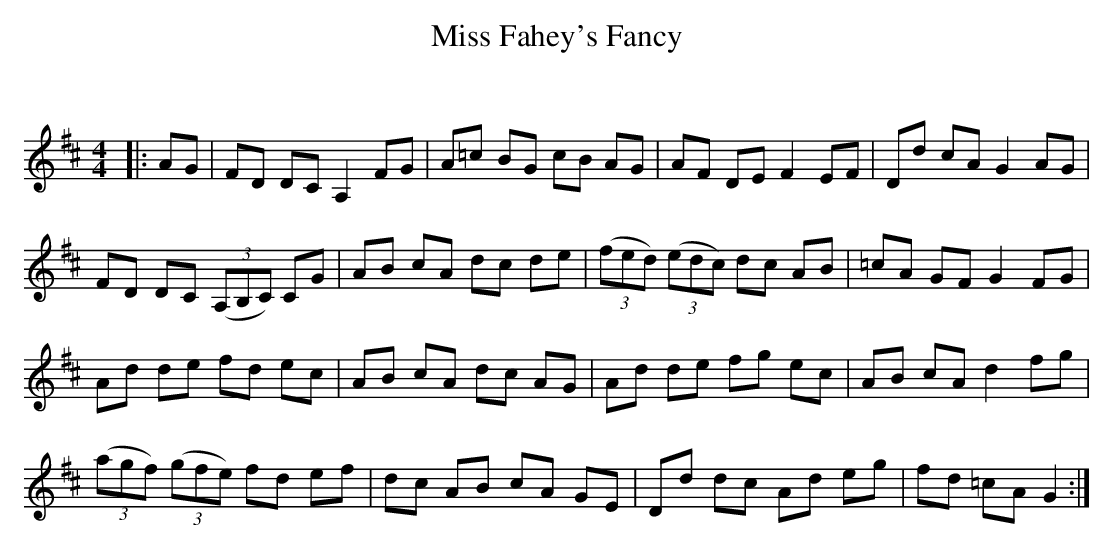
X:1
T: Miss Fahey's Fancy
C:
Q: 232
K:D
M:4/4
L:1/8
|:AG|FD DC A,2 FG|A=c BG cB AG|AF DE F2 EF|Dd cA G2 AG|
FD DC ((3A,B,C) CG|AB cA dc de|((3fed) ((3edc) dc AB|=cA GF G2 FG|
Ad de fd ec|AB cA dc AG|Ad de fg ec|AB cA d2 fg|
((3agf) ((3gfe) fd ef|dc AB cA GE|Dd dc Ad eg|fd =cA G2:|
